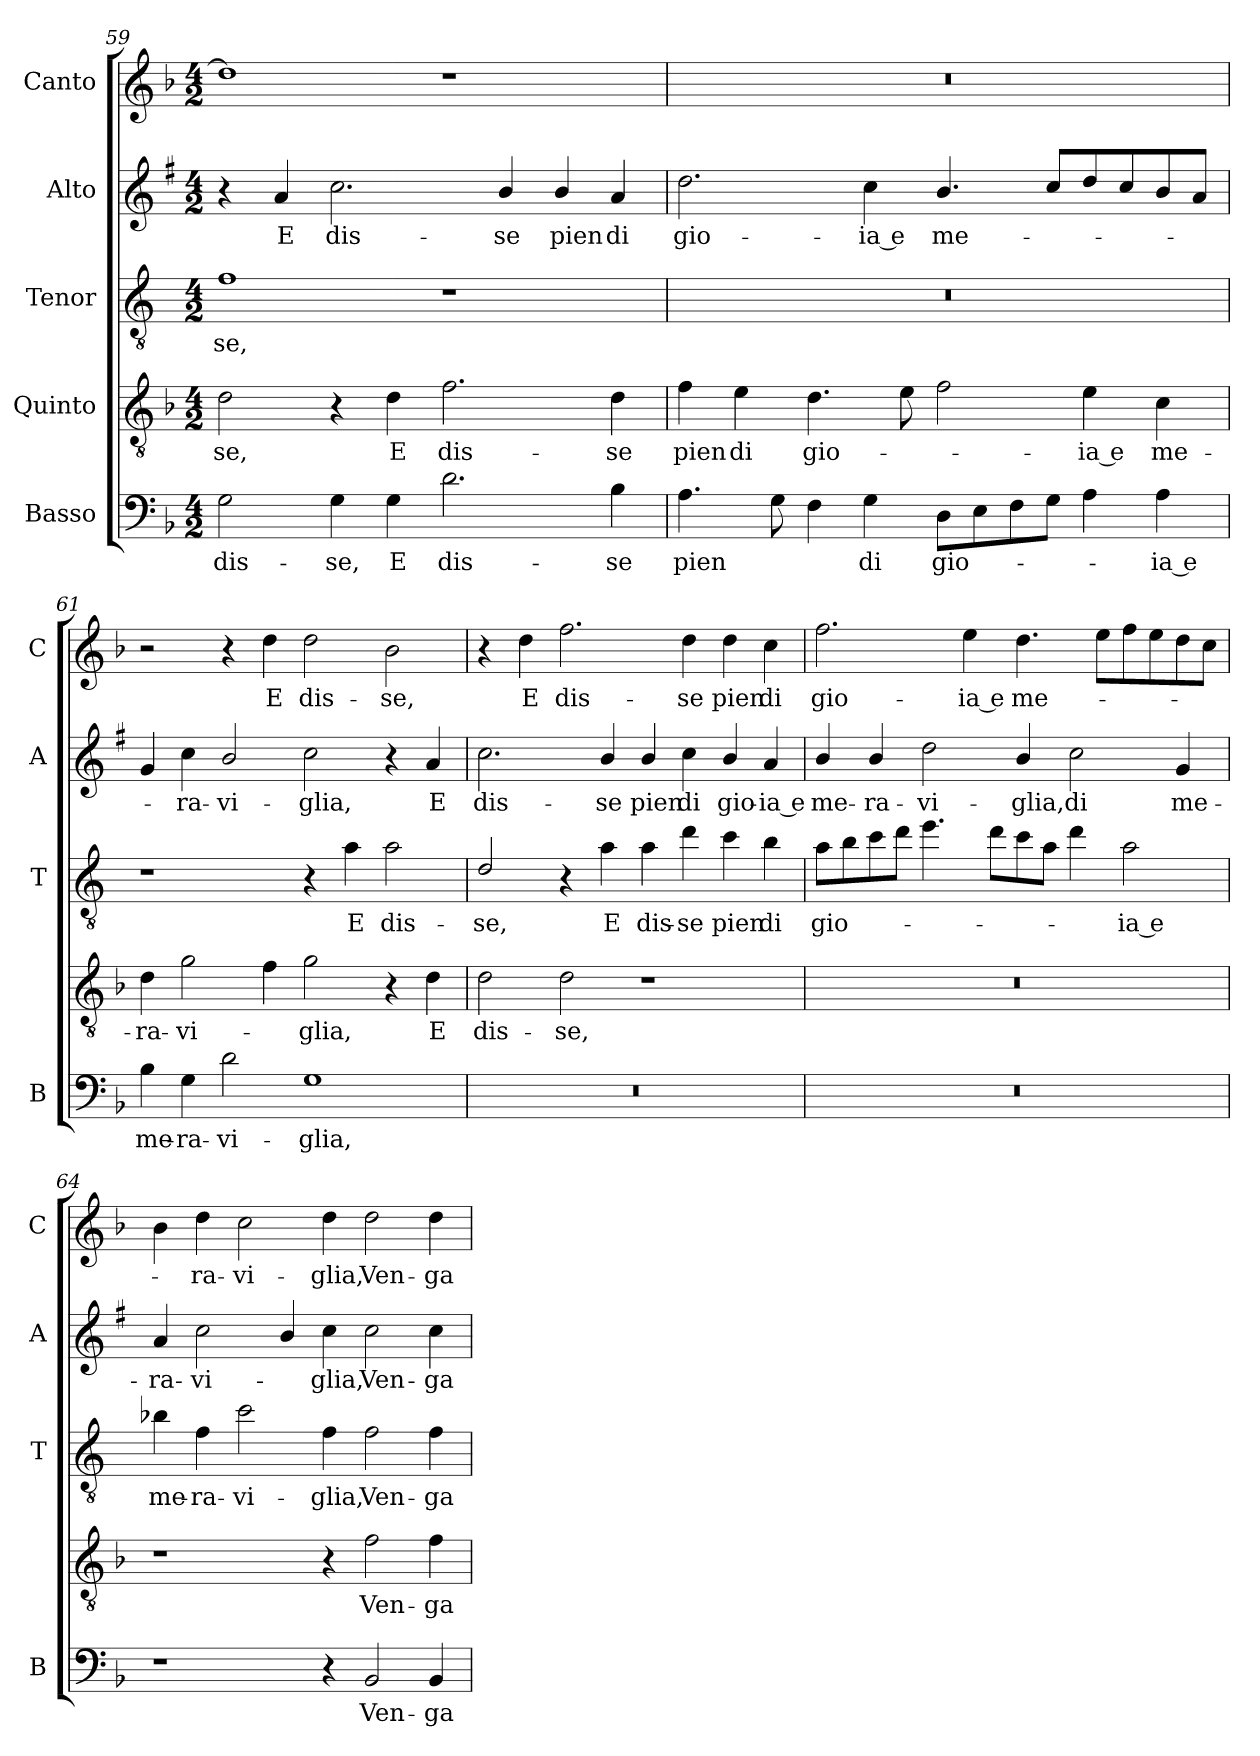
**kern	**text	**kern	**text	**kern	**text	**kern	**text	**kern	**text
*part5	*part5	*part4	*part4	*part3	*part3	*part2	*part2	*part1	*part1
*staff5	*staff5	*staff4	*staff4	*staff3	*staff3	*staff2	*staff2	*staff1	*staff1
*I"Basso	*	*I"Quinto	*	*I"Tenor	*	*I"Alto	*	*I"Canto	*
*I'B	*	*	*	*I'T	*	*I'A	*	*I'C	*
*clefF4	*	*clefGv2	*	*clefGv2	*	*clefG2	*	*clefG2	*
*	*	*	*	*ITrd4c7	*	*ITrd1c2	*	*	*
*k[b-]	*	*k[b-]	*	*k[b-]	*	*k[b-]	*	*k[b-]	*
*F:	*	*F:	*	*F:	*	*F:	*	*F:	*
*M4/2	*	*M4/2	*	*M4/2	*	*M4/2	*	*M4/2	*
=59	=59	=59	=59	=59	=59	=59	=59	=59	=59
!	!LO:LY:b	!	!LO:LY:b	!	!LO:LY:b	!	!	!	!
2G\	dis-	2d\	-se,	1B-	-se,	4r	.	1dd]	.
!	!	!	!	!	!	!	!LO:LY:b	!	!
.	.	.	.	.	.	4g/	E	.	.
!	!LO:LY:b	!	!	!	!	!	!LO:LY:b	!	!
4G\	-se,	4r	.	.	.	2.b-\	dis-	.	.
!	!LO:LY:b	!	!LO:LY:b	!	!	!	!	!	!
4G\	E	4d\	E	.	.	.	.	.	.
!	!LO:LY:b	!	!LO:LY:b	!	!	!	!	!	!
2.d\	dis-	2.f\	dis-	1r	.	.	.	1r	.
!	!	!	!	!	!	!	!LO:LY:b	!	!
.	.	.	.	.	.	4a/	-se	.	.
!	!	!	!	!	!	!	!LO:LY:b	!	!
.	.	.	.	.	.	4a/	pien	.	.
!	!LO:LY:b	!	!LO:LY:b	!	!	!	!LO:LY:b	!	!
4B-\	-se	4d\	-se	.	.	4g/	di	.	.
=60	=60	=60	=60	=60	=60	=60	=60	=60	=60
!	!LO:LY:b	!	!LO:LY:b	!	!	!	!LO:LY:b	!	!
4.A\	pien	4f\	pien	0r	.	2.cc\	gio-	0r	.
!	!	!	!LO:LY:b	!	!	!	!	!	!
.	.	4e\	di	.	.	.	.	.	.
8G\	.	.	.	.	.	.	.	.	.
!	!	!	!LO:LY:b	!	!	!	!	!	!
4F\	.	4.d\	gio-	.	.	.	.	.	.
!	!LO:LY:b	!	!	!	!	!	!LO:LY:b	!	!
4G\	di	.	.	.	.	4b-\	-ia e	.	.
.	.	8e\	.	.	.	.	.	.	.
!	!LO:LY:b	!	!	!	!	!	!LO:LY:b	!	!
8D\L	gio-	2f\	.	.	.	4.a/	me-	.	.
8E\	.	.	.	.	.	.	.	.	.
8F\	.	.	.	.	.	.	.	.	.
8G\J	.	.	.	.	.	8b-/L	.	.	.
!	!	!	!LO:LY:b	!	!	!	!	!	!
4A\	.	4e\	-ia e	.	.	8cc/	.	.	.
.	.	.	.	.	.	8b-/	.	.	.
!	!LO:LY:b	!	!LO:LY:b	!	!	!	!	!	!
4A\	-ia e	4c\	me-	.	.	8a/	.	.	.
.	.	.	.	.	.	8g/J	.	.	.
=61	=61	=61	=61	=61	=61	=61	=61	=61	=61
!	!LO:LY:b	!	!LO:LY:b	!	!	!	!	!	!
4B-\	me-	4d\	-ra-	1r	.	4f/	.	2r	.
!	!LO:LY:b	!	!LO:LY:b	!	!	!	!LO:LY:b	!	!
4G\	-ra-	2g\	-vi-	.	.	4b-\	-ra-	.	.
!	!LO:LY:b	!	!	!	!	!	!LO:LY:b	!	!
2d\	-vi-	.	.	.	.	2a/	-vi-	4r	.
!	!	!	!	!	!	!	!	!	!LO:LY:b
.	.	4f\	.	.	.	.	.	4dd\	E
!	!LO:LY:b	!	!LO:LY:b	!	!	!	!LO:LY:b	!	!LO:LY:b
1G	-glia,	2g\	-glia,	4r	.	2b-\	-glia,	2dd\	dis-
!	!	!	!	!	!LO:LY:b	!	!	!	!
.	.	.	.	4d\	E	.	.	.	.
!	!	!	!	!	!LO:LY:b	!	!	!	!LO:LY:b
.	.	4r	.	2d\	dis-	4r	.	2b-\	-se,
!	!	!	!LO:LY:b	!	!	!	!LO:LY:b	!	!
.	.	4d\	E	.	.	4g/	E	.	.
!!LO:PB:g=z
=62	=62	=62	=62	=62	=62	=62	=62	=62	=62
!	!	!	!LO:LY:b	!	!LO:LY:b	!	!LO:LY:b	!	!
0r	.	2d\	dis-	2G/	-se,	2.b-\	dis-	4r	.
!	!	!	!	!	!	!	!	!	!LO:LY:b
.	.	.	.	.	.	.	.	4dd\	E
!	!	!	!LO:LY:b	!	!	!	!	!	!LO:LY:b
.	.	2d\	-se,	4r	.	.	.	2.ff\	dis-
!	!	!	!	!	!LO:LY:b	!	!LO:LY:b	!	!
.	.	.	.	4d\	E	4a/	-se	.	.
!	!	!	!	!	!LO:LY:b	!	!LO:LY:b	!	!
.	.	1r	.	4d\	dis-	4a/	pien	.	.
!	!	!	!	!	!LO:LY:b	!	!LO:LY:b	!	!LO:LY:b
.	.	.	.	4g\	-se	4b-\	di	4dd\	-se
!	!	!	!	!	!LO:LY:b	!	!LO:LY:b	!	!LO:LY:b
.	.	.	.	4f\	pien	4a/	gio-	4dd\	pien
!	!	!	!	!	!LO:LY:b	!	!LO:LY:b	!	!LO:LY:b
.	.	.	.	4e\	di	4g/	-ia e	4cc\	di
=63	=63	=63	=63	=63	=63	=63	=63	=63	=63
!	!	!	!	!	!LO:LY:b	!	!LO:LY:b	!	!LO:LY:b
0r	.	0r	.	8d\L	gio-	4a/	me-	2.ff\	gio-
.	.	.	.	8e\	.	.	.	.	.
!	!	!	!	!	!	!	!LO:LY:b	!	!
.	.	.	.	8f\	.	4a/	-ra-	.	.
.	.	.	.	8g\J	.	.	.	.	.
!	!	!	!	!	!	!	!LO:LY:b	!	!
.	.	.	.	4.a\	.	2cc\	-vi-	.	.
!	!	!	!	!	!	!	!	!	!LO:LY:b
.	.	.	.	.	.	.	.	4ee\	-ia e
.	.	.	.	8g\L	.	.	.	.	.
!	!	!	!	!	!	!	!LO:LY:b	!	!LO:LY:b
.	.	.	.	8f\	.	4a/	-glia,	4.dd\	me-
.	.	.	.	8d\J	.	.	.	.	.
!	!	!	!	!	!	!	!LO:LY:b	!	!
.	.	.	.	4g\	.	2b-\	di	.	.
.	.	.	.	.	.	.	.	8ee\L	.
!	!	!	!	!	!LO:LY:b	!	!	!	!
.	.	.	.	2d\	-ia e	.	.	8ff\	.
.	.	.	.	.	.	.	.	8ee\	.
!	!	!	!	!	!	!	!LO:LY:b	!	!
.	.	.	.	.	.	4f/	me-	8dd\	.
.	.	.	.	.	.	.	.	8cc\J	.
=64	=64	=64	=64	=64	=64	=64	=64	=64	=64
!	!	!	!	!	!LO:LY:b	!	!LO:LY:b	!	!
1r	.	1r	.	4e-X\	me-	4g/	-ra-	4b-\	.
!	!	!	!	!	!LO:LY:b	!	!LO:LY:b	!	!LO:LY:b
.	.	.	.	4B-\	-ra-	2b-\	-vi-	4dd\	-ra-
!	!	!	!	!	!LO:LY:b	!	!	!	!LO:LY:b
.	.	.	.	2f\	-vi-	.	.	2cc\	-vi-
.	.	.	.	.	.	4a/	.	.	.
!	!	!	!	!	!LO:LY:b	!	!LO:LY:b	!	!LO:LY:b
4r	.	4r	.	4B-\	-glia,	4b-\	-glia,	4dd\	-glia,
!	!LO:LY:b	!	!LO:LY:b	!	!LO:LY:b	!	!LO:LY:b	!	!LO:LY:b
2BB-/	Ven-	2f\	Ven-	2B-\	Ven-	2b-\	Ven-	2dd\	Ven-
!	!LO:LY:b	!	!LO:LY:b	!	!LO:LY:b	!	!LO:LY:b	!	!LO:LY:b
4BB-/	-ga	4f\	-ga	4B-\	-ga	4b-\	-ga	4dd\	-ga
=	=	=	=	=	=	=	=	=	=
*-	*-	*-	*-	*-	*-	*-	*-	*-	*-
